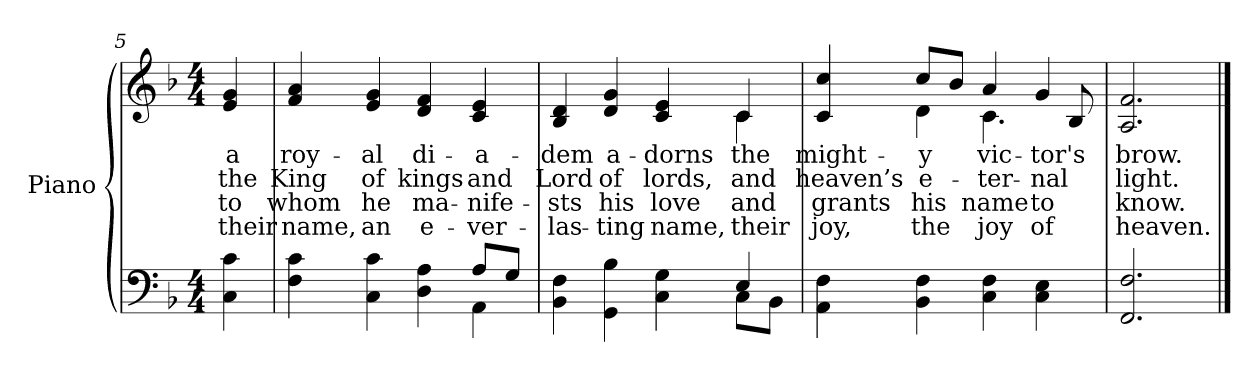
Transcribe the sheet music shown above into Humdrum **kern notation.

**kern	**kern	**text	**text	**text	**text
*part2	*part1	*part1	*part1	*part1	*part1
*staff2	*staff1	*staff1	*staff1	*staff1	*staff1
*I"Piano	*I"Piano	*	*	*	*
*I'Pno.	*I'Pno.	*	*	*	*
!!LO:LB:g=z
*clefF4	*clefG2	*	*	*	*
*k[b-]	*k[b-]	*	*	*	*
*F:	*F:	*	*	*	*
*M4/4	*M4/4	*	*	*	*
=5	=5	=5	=5	=5	=5
!	!	!LO:LY:b:color=#000000	!LO:LY:b:color=#000000	!LO:LY:b:color=#000000	!LO:LY:b:color=#000000
4Ci\ 4ci	4ei/ 4gi	a	the	to	their
=6	=6	=6	=6	=6	=6
*^	*	*	*	*	*
!	!	!	!LO:LY:b:color=#000000	!LO:LY:b:color=#000000	!LO:LY:b:color=#000000	!LO:LY:b:color=#000000
4Fi\ 4ci	2ryy	4fi/ 4ai	roy-	King	whom	name,
!	!	!	!LO:LY:b:color=#000000	!LO:LY:b:color=#000000	!LO:LY:b:color=#000000	!LO:LY:b:color=#000000
4Ci\ 4ci	.	4ei/ 4gi	-al	of	he	an
!	!	!	!LO:LY:b:color=#000000	!LO:LY:b:color=#000000	!LO:LY:b:color=#000000	!LO:LY:b:color=#000000
4Di\ 4Ai	4ryy	4di/ 4fi	di-	kings	ma-	-e-
!	!	!	!LO:LY:b:color=#000000	!LO:LY:b:color=#000000	!LO:LY:b:color=#000000	!LO:LY:b:color=#000000
8Ai/L	4AAi\	4ci/ 4ei	-a-	and	-nife-	-ver-
8Gi/J	.	.	.	.	.	.
=7	=7	=7	=7	=7	=7	=7
!	!	!	!LO:LY:b:color=#000000	!LO:LY:b:color=#000000	!LO:LY:b:color=#000000	!LO:LY:b:color=#000000
*	*	*^	*	*	*	*
4BB-i\ 4Fi	2ryy	4B-i/ 4di	2ryy	-dem	Lord	-sts	las-
!	!	!	!	!LO:LY:b:color=#000000	!LO:LY:b:color=#000000	!LO:LY:b:color=#000000	!LO:LY:b:color=#000000
4GGi\ 4B-i	.	4di/ 4gi	.	a-	of	-his	ting
!	!	!	!	!LO:LY:b:color=#000000	!LO:LY:b:color=#000000	!LO:LY:b:color=#000000	!LO:LY:b:color=#000000
4Ci\ 4Gi	4ryy	4ci/ 4ei	4ryy	-dorns	lords,	love	name,
!	!	!	!	!LO:LY:b:color=#000000	!LO:LY:b:color=#000000	!LO:LY:b:color=#000000	!LO:LY:b:color=#000000
4Ei/	8Ci\L	4ci/	4ci\	the	and	and	their
.	8BB-i\J	.	.	.	.	.	.
*v	*v	*	*	*	*	*	*
=8	=8	=8	=8	=8	=8	=8
*^	*	*	*	*	*	*
!	!	!	!	!LO:LY:b:color=#000000	!LO:LY:b:color=#000000	!LO:LY:b:color=#000000	!LO:LY:b:color=#000000
*v	*v	*	*	*	*	*	*
4AAi\ 4Fi	4ci/ 4cci	4ryy	might-	heaven’s	grants	joy,
!	!	!	!LO:LY:b:color=#000000	!LO:LY:b:color=#000000	!LO:LY:b:color=#000000	!LO:LY:b:color=#000000
4BB-i\ 4Fi	8cci/L	4di\	-y	e-	his	the
.	8b-i/J	.	.	.	.	.
!	!	!	!LO:LY:b:color=#000000	!LO:LY:b:color=#000000	!LO:LY:b:color=#000000	!LO:LY:b:color=#000000
4Ci\ 4Fi	4ai/	4.ci\	vic-	-ter-	name	joy
!	!	!	!LO:LY:b:color=#000000	!LO:LY:b:color=#000000	!LO:LY:b:color=#000000	!LO:LY:b:color=#000000
4Ci\ 4Ei	4gi/	.	-tor's	-nal	to	of
.	.	8B-i/	.	.	.	.
*	*v	*v	*	*	*	*
=9	=9	=9	=9	=9	=9
*	*^	*	*	*	*
!	!	!	!LO:LY:b:color=#000000	!LO:LY:b:color=#000000	!LO:LY:b:color=#000000	!LO:LY:b:color=#000000
*	*v	*v	*	*	*	*
2.FFi/ 2.Fi	2.Ai/ 2.fi	brow.	light.	know.	heaven.-
==	==	==	==	==	==
*-	*-	*-	*-	*-	*-
